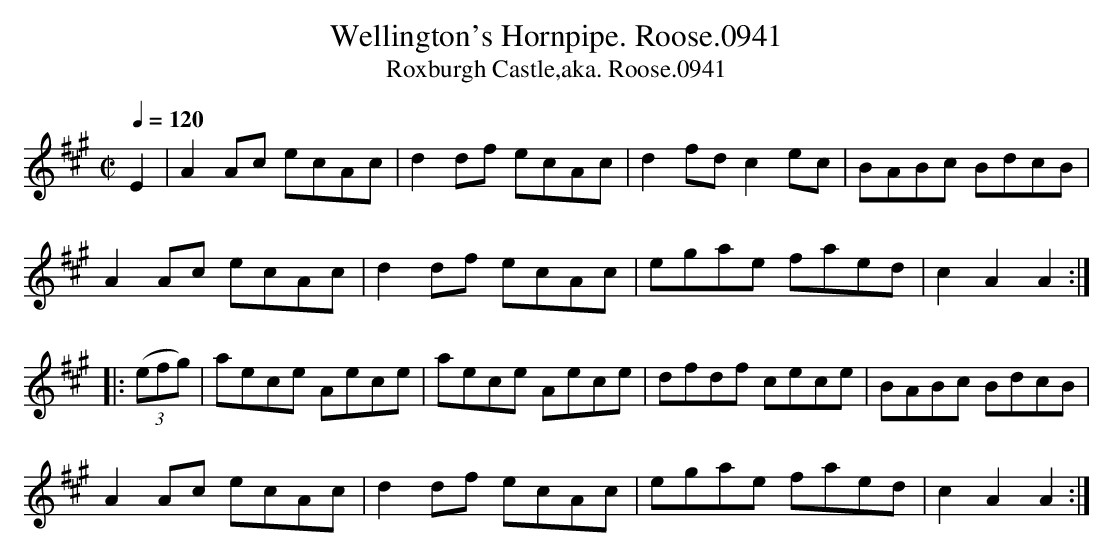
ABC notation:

X:1
T:Wellington's Hornpipe. Roose.0941
T:Roxburgh Castle,aka. Roose.0941
M:C|
L:1/8
Q:1/4=120
K:A
E2 | A2Ac ecAc | d2df ecAc | d2fd c2ec | BABc BdcB |
A2Ac ecAc | d2df ecAc | egae faed | c2A2 A2 :|
|:((3efg) | aece Aece | aece Aece | dfdf cece | BABc BdcB |
A2Ac ecAc | d2df ecAc | egae faed | c2A2 A2 :|
